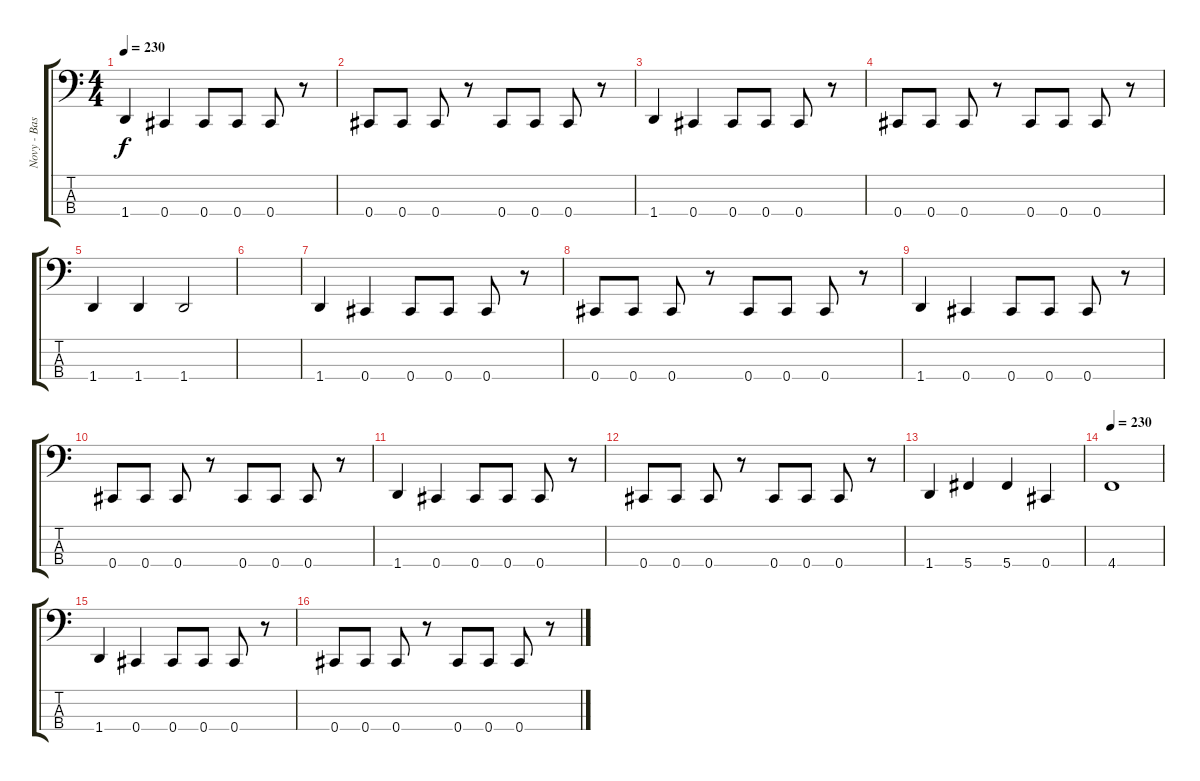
\track ("Novy - Bass" "Novy - Bas") {instrument electricbasspick}
\staff {score tabs}
\tuning (E2 B1 Gb1 Db1) {hide}
\ts (4 4)
\tempo 230
\clef f4
\ks c
1.4.4{dy f} 0.4.4 0.4.8 0.4.8 0.4.8 r.8 |
0.4.8 0.4.8 0.4.8 r.8 0.4.8 0.4.8 0.4.8 r.8 |
1.4.4 0.4.4 0.4.8 0.4.8 0.4.8 r.8 |
0.4.8 0.4.8 0.4.8 r.8 0.4.8 0.4.8 0.4.8 r.8 |
1.4.4 1.4.4 1.4.2 |
|
1.4.4 0.4.4 0.4.8 0.4.8 0.4.8 r.8 |
0.4.8 0.4.8 0.4.8 r.8 0.4.8 0.4.8 0.4.8 r.8 |
1.4.4 0.4.4 0.4.8 0.4.8 0.4.8 r.8 |
0.4.8 0.4.8 0.4.8 r.8 0.4.8 0.4.8 0.4.8 r.8 |
1.4.4 0.4.4 0.4.8 0.4.8 0.4.8 r.8 |
0.4.8 0.4.8 0.4.8 r.8 0.4.8 0.4.8 0.4.8 r.8 |
1.4.4 5.4.4 5.4.4 0.4.4 |
\tempo 230
4.4.1 |
1.4.4 0.4.4 0.4.8 0.4.8 0.4.8 r.8 |
0.4.8 0.4.8 0.4.8 r.8 0.4.8 0.4.8 0.4.8 r.8
